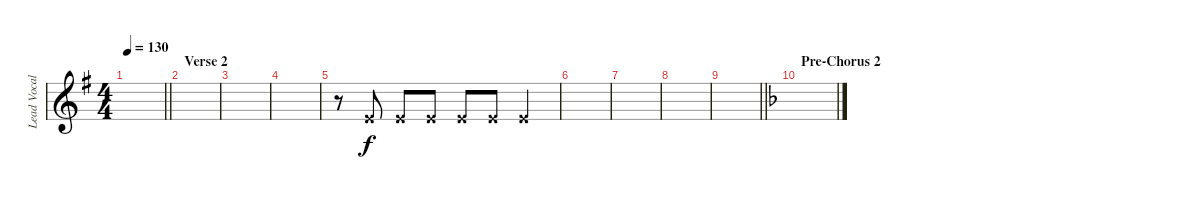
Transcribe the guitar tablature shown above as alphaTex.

\track ("Lead Vocals 2" "Lead Vocal") {instrument choiraahs}
\staff {score}
\tuning (E5 B4 G4 D4 A3 E3) {hide}
\ts (4 4)
\tempo 130
\clef g2
\barLineRight lightlight
\ks eminor
|
\section ("" "Verse 2")
|
|
|
r.8{instrument breathnoise} 2.4{x}.8 2.4{x}.8 2.4{x}.8 2.4{x}.8 2.4{x}.8 2.4{x}.4 |
|
|
|
\barLineRight lightlight
|
\section ("" "Pre-Chorus 2")
\ks dminor
